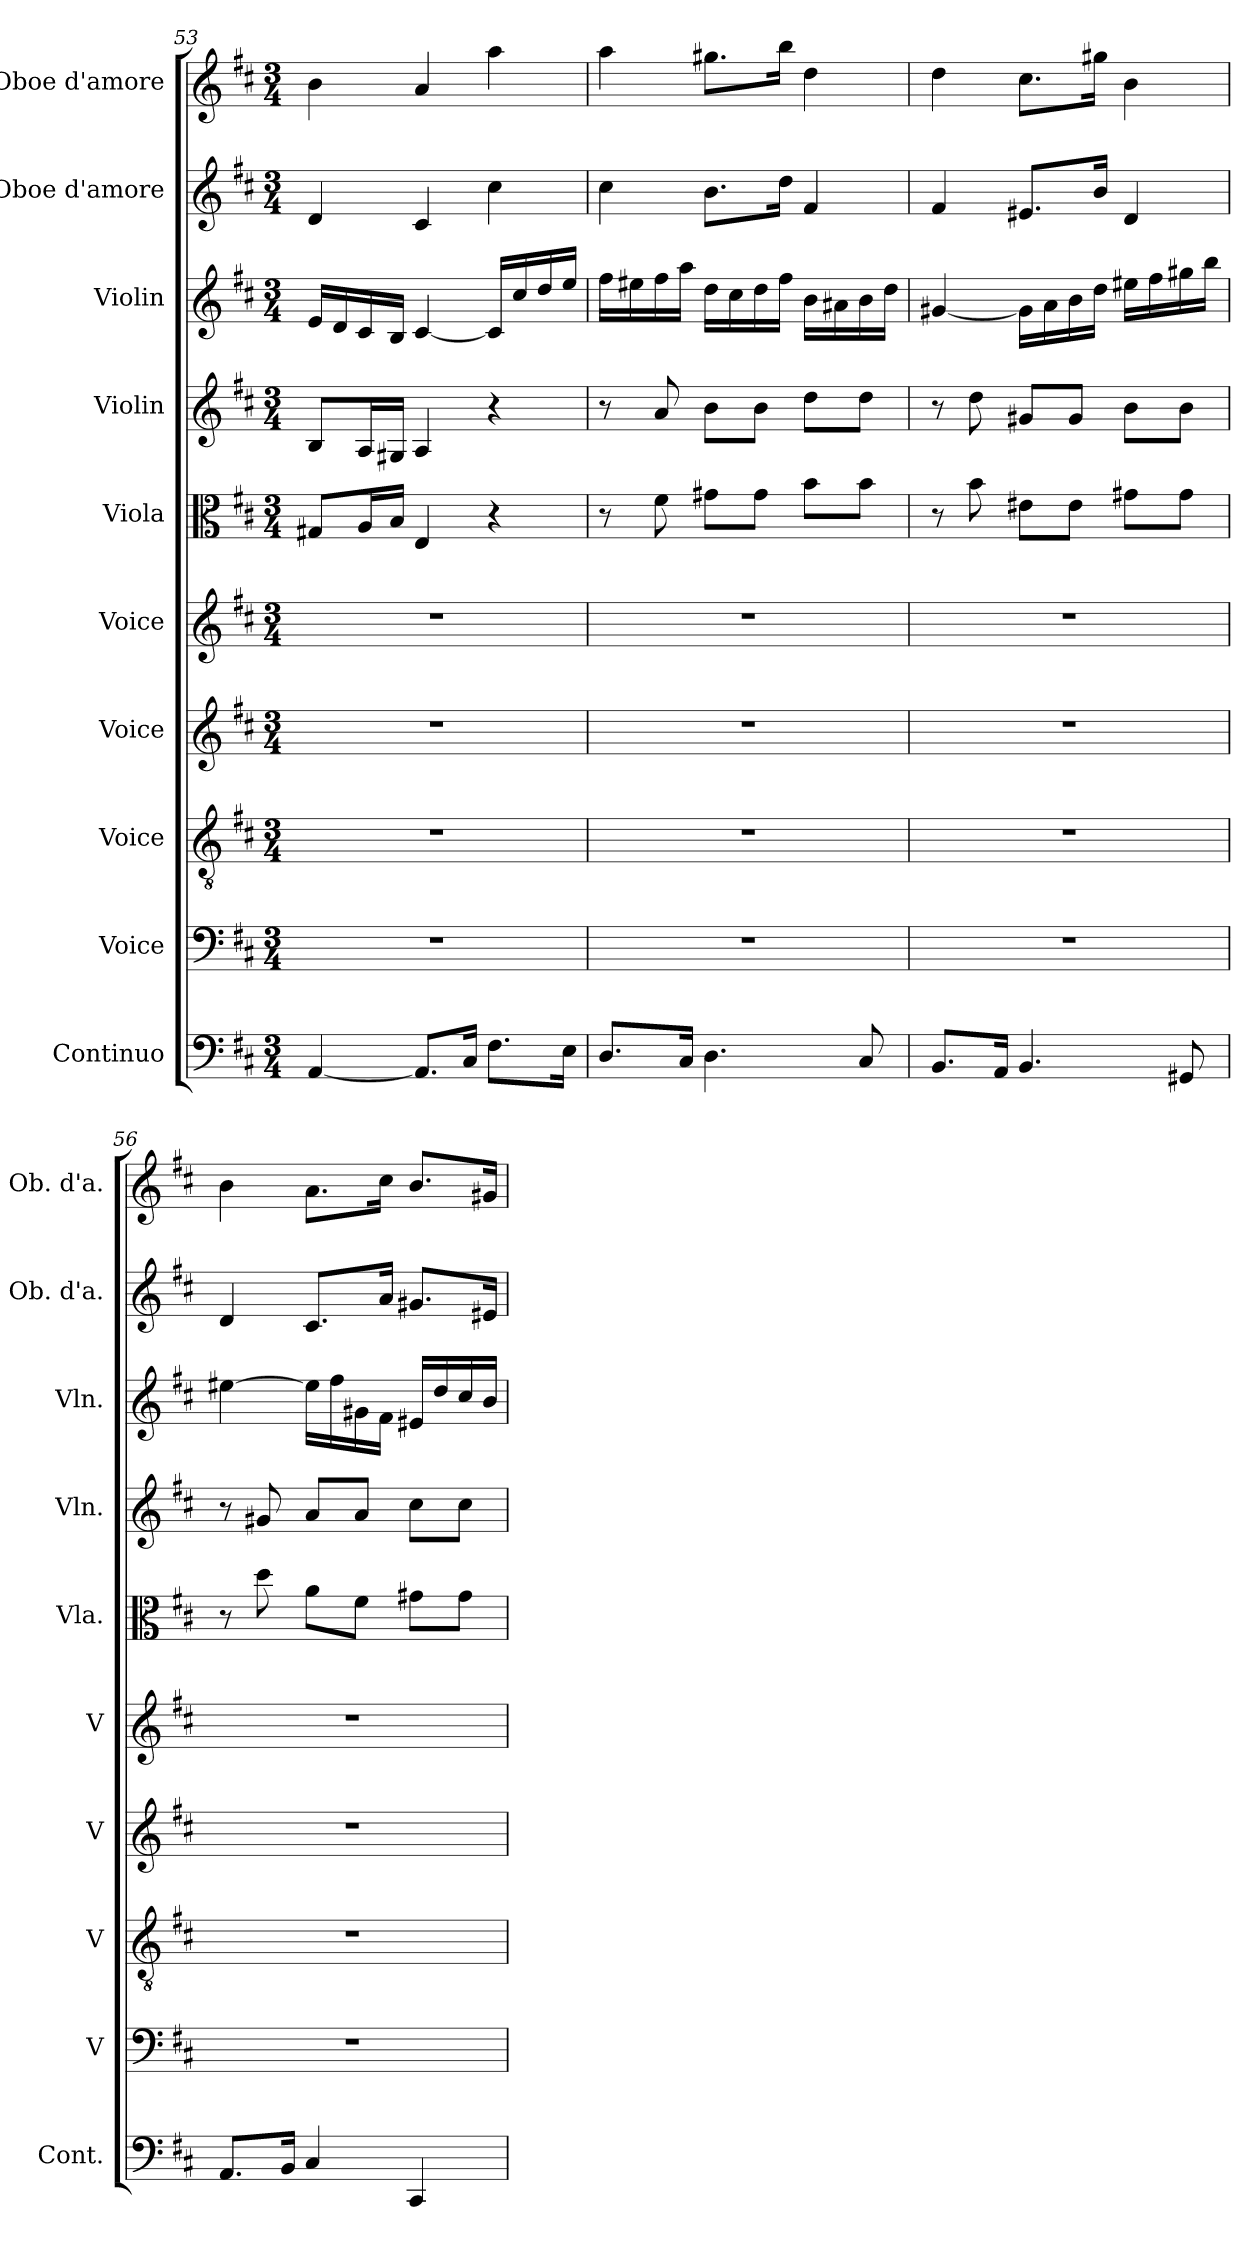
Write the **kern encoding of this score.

**kern	**kern	**kern	**kern	**kern	**kern	**kern	**kern	**kern	**kern
*part10	*part9	*part8	*part7	*part6	*part5	*part4	*part3	*part2	*part1
*staff10	*staff9	*staff8	*staff7	*staff6	*staff5	*staff4	*staff3	*staff2	*staff1
*I"Continuo	*I"Voice	*I"Voice	*I"Voice	*I"Voice	*I"Viola	*I"Violin	*I"Violin	*I"Oboe d'amore	*I"Oboe d'amore
*I'Cont.	*I'V	*I'V	*I'V	*I'V	*I'Vla.	*I'Vln.	*I'Vln.	*I'Ob. d'a.	*I'Ob. d'a.
*clefF4	*clefF4	*clefGv2	*clefG2	*clefG2	*clefC3	*clefG2	*clefG2	*clefG2	*clefG2
*k[f#c#]	*k[f#c#]	*k[f#c#]	*k[f#c#]	*k[f#c#]	*k[f#c#]	*k[f#c#]	*k[f#c#]	*k[f#c#]	*k[f#c#]
*M3/4	*M3/4	*M3/4	*M3/4	*M3/4	*M3/4	*M3/4	*M3/4	*M3/4	*M3/4
=53	=53	=53	=53	=53	=53	=53	=53	=53	=53
[4AA	2.r	2.r	2.r	2.r	8G#XL	8BL	16eLL	4d	4b
.	.	.	.	.	.	.	16d	.	.
.	.	.	.	.	16AL	16AL	16c#	.	.
.	.	.	.	.	16BJJ	16G#XJJ	16BJJ	.	.
8.AAL]	.	.	.	.	4E	4A	[4c#	4c#	4a
16C#Jk	.	.	.	.	.	.	.	.	.
8.F#L	.	.	.	.	4r	4r	16c#LL]	4cc#	4aa
.	.	.	.	.	.	.	16cc#	.	.
.	.	.	.	.	.	.	16dd	.	.
16EJk	.	.	.	.	.	.	16eeJJ	.	.
=54	=54	=54	=54	=54	=54	=54	=54	=54	=54
8.DL	2.r	2.r	2.r	2.r	8r	8r	16ff#LL	4cc#	4aa
.	.	.	.	.	.	.	16ee#X	.	.
.	.	.	.	.	8f#	8a	16ff#	.	.
16C#Jk	.	.	.	.	.	.	16aaJJ	.	.
4.D	.	.	.	.	8g#XL	8bL	16ddLL	8.bL	8.gg#XL
.	.	.	.	.	.	.	16cc#	.	.
.	.	.	.	.	8g#J	8bJ	16dd	.	.
.	.	.	.	.	.	.	16ff#JJ	16ddJk	16bbJk
.	.	.	.	.	8bL	8ddL	16bLL	4f#	4dd
.	.	.	.	.	.	.	16a#X	.	.
8C#	.	.	.	.	8bJ	8ddJ	16b	.	.
.	.	.	.	.	.	.	16ddJJ	.	.
=55	=55	=55	=55	=55	=55	=55	=55	=55	=55
8.BBL	2.r	2.r	2.r	2.r	8r	8r	[4g#X	4f#	4dd
.	.	.	.	.	8b	8dd	.	.	.
16AAJk	.	.	.	.	.	.	.	.	.
4.BB	.	.	.	.	8e#XL	8g#XL	16g#LL]	8.e#XL	8.cc#L
.	.	.	.	.	.	.	16a	.	.
.	.	.	.	.	8e#J	8g#J	16b	.	.
.	.	.	.	.	.	.	16ddJJ	16bJk	16gg#XJk
.	.	.	.	.	8g#XL	8bL	16ee#XLL	4d	4b
.	.	.	.	.	.	.	16ff#	.	.
8GG#X	.	.	.	.	8g#J	8bJ	16gg#X	.	.
.	.	.	.	.	.	.	16bbJJ	.	.
=56	=56	=56	=56	=56	=56	=56	=56	=56	=56
8.AAL	2.r	2.r	2.r	2.r	8r	8r	[4ee#X	4d	4b
.	.	.	.	.	8dd	8g#X	.	.	.
16BBJk	.	.	.	.	.	.	.	.	.
4C#	.	.	.	.	8aL	8aL	16ee#LL]	8.c#L	8.aL
.	.	.	.	.	.	.	16ff#	.	.
.	.	.	.	.	8f#J	8aJ	16g#X	.	.
.	.	.	.	.	.	.	16f#JJ	16aJk	16cc#Jk
4CC#	.	.	.	.	8g#XL	8cc#L	16e#XLL	8.g#XL	8.bL
.	.	.	.	.	.	.	16dd	.	.
.	.	.	.	.	8g#J	8cc#J	16cc#	.	.
.	.	.	.	.	.	.	16bJJ	16e#XJk	16g#XJk
=	=	=	=	=	=	=	=	=	=
*-	*-	*-	*-	*-	*-	*-	*-	*-	*-
